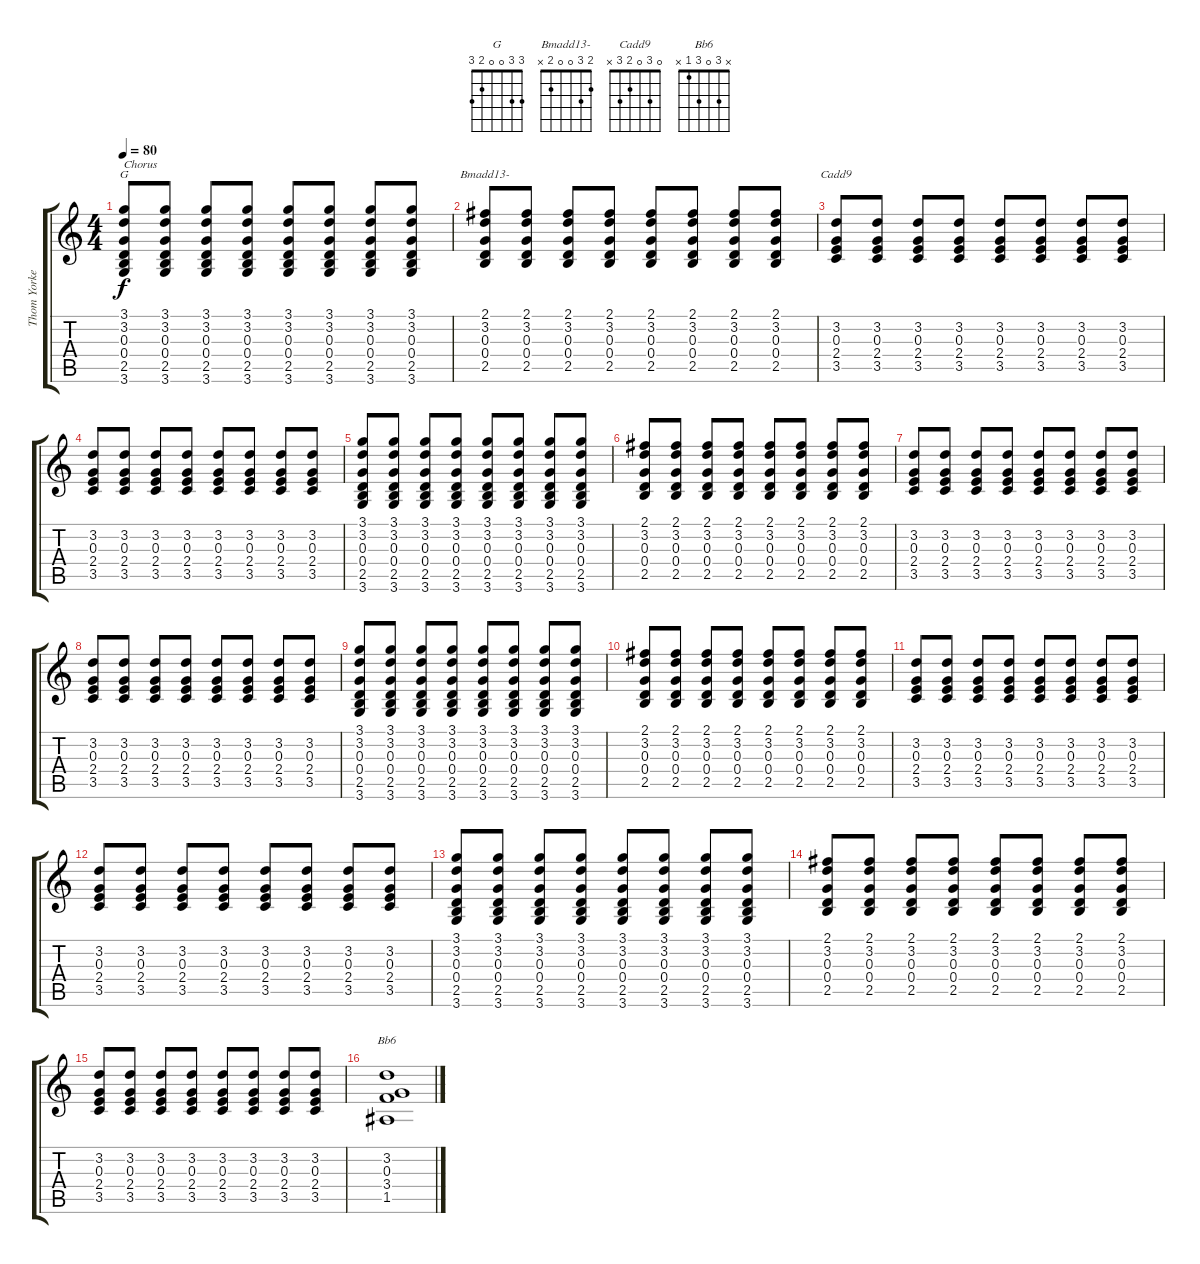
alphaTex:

\track ("Thom Yorke (guitar)" "Thom Yorke") {instrument acousticguitarsteel}
\staff {score tabs}
\tuning (E4 B3 G3 D3 A2 E2) {hide}
\chord ("G" 3 3 0 0 2 3)
\chord ("Bmadd13-" 2 3 0 0 2 x)
\chord ("Cadd9" 0 3 0 2 3 x)
\chord ("Bb6" x 3 0 3 1 x)
\ts (4 4)
\tempo 80
\clef g2
\ks c
(3.1 3.2 0.3 0.4 2.5 3.6).8{ch "G" txt "Chorus" dy f} (3.1 3.2 0.3 0.4 2.5 3.6).8 (3.1 3.2 0.3 0.4 2.5 3.6).8 (3.1 3.2 0.3 0.4 2.5 3.6).8 (3.1 3.2 0.3 0.4 2.5 3.6).8 (3.1 3.2 0.3 0.4 2.5 3.6).8 (3.1 3.2 0.3 0.4 2.5 3.6).8 (3.1 3.2 0.3 0.4 2.5 3.6).8 |
(2.1 3.2 0.3 0.4 2.5).8{ch "Bmadd13-"} (2.1 3.2 0.3 0.4 2.5).8 (2.1 3.2 0.3 0.4 2.5).8 (2.1 3.2 0.3 0.4 2.5).8 (2.1 3.2 0.3 0.4 2.5).8 (2.1 3.2 0.3 0.4 2.5).8 (2.1 3.2 0.3 0.4 2.5).8 (2.1 3.2 0.3 0.4 2.5).8 |
(3.2 0.3 2.4 3.5).8{ch "Cadd9"} (3.2 0.3 2.4 3.5).8 (3.2 0.3 2.4 3.5).8 (3.2 0.3 2.4 3.5).8 (3.2 0.3 2.4 3.5).8 (3.2 0.3 2.4 3.5).8 (3.2 0.3 2.4 3.5).8 (3.2 0.3 2.4 3.5).8 |
(3.2 0.3 2.4 3.5).8 (3.2 0.3 2.4 3.5).8 (3.2 0.3 2.4 3.5).8 (3.2 0.3 2.4 3.5).8 (3.2 0.3 2.4 3.5).8 (3.2 0.3 2.4 3.5).8 (3.2 0.3 2.4 3.5).8 (3.2 0.3 2.4 3.5).8 |
(3.1 3.2 0.3 0.4 2.5 3.6).8 (3.1 3.2 0.3 0.4 2.5 3.6).8 (3.1 3.2 0.3 0.4 2.5 3.6).8 (3.1 3.2 0.3 0.4 2.5 3.6).8 (3.1 3.2 0.3 0.4 2.5 3.6).8 (3.1 3.2 0.3 0.4 2.5 3.6).8 (3.1 3.2 0.3 0.4 2.5 3.6).8 (3.1 3.2 0.3 0.4 2.5 3.6).8 |
(2.1 3.2 0.3 0.4 2.5).8 (2.1 3.2 0.3 0.4 2.5).8 (2.1 3.2 0.3 0.4 2.5).8 (2.1 3.2 0.3 0.4 2.5).8 (2.1 3.2 0.3 0.4 2.5).8 (2.1 3.2 0.3 0.4 2.5).8 (2.1 3.2 0.3 0.4 2.5).8 (2.1 3.2 0.3 0.4 2.5).8 |
(3.2 0.3 2.4 3.5).8 (3.2 0.3 2.4 3.5).8 (3.2 0.3 2.4 3.5).8 (3.2 0.3 2.4 3.5).8 (3.2 0.3 2.4 3.5).8 (3.2 0.3 2.4 3.5).8 (3.2 0.3 2.4 3.5).8 (3.2 0.3 2.4 3.5).8 |
(3.2 0.3 2.4 3.5).8 (3.2 0.3 2.4 3.5).8 (3.2 0.3 2.4 3.5).8 (3.2 0.3 2.4 3.5).8 (3.2 0.3 2.4 3.5).8 (3.2 0.3 2.4 3.5).8 (3.2 0.3 2.4 3.5).8 (3.2 0.3 2.4 3.5).8 |
(3.1 3.2 0.3 0.4 2.5 3.6).8 (3.1 3.2 0.3 0.4 2.5 3.6).8 (3.1 3.2 0.3 0.4 2.5 3.6).8 (3.1 3.2 0.3 0.4 2.5 3.6).8 (3.1 3.2 0.3 0.4 2.5 3.6).8 (3.1 3.2 0.3 0.4 2.5 3.6).8 (3.1 3.2 0.3 0.4 2.5 3.6).8 (3.1 3.2 0.3 0.4 2.5 3.6).8 |
(2.1 3.2 0.3 0.4 2.5).8 (2.1 3.2 0.3 0.4 2.5).8 (2.1 3.2 0.3 0.4 2.5).8 (2.1 3.2 0.3 0.4 2.5).8 (2.1 3.2 0.3 0.4 2.5).8 (2.1 3.2 0.3 0.4 2.5).8 (2.1 3.2 0.3 0.4 2.5).8 (2.1 3.2 0.3 0.4 2.5).8 |
(3.2 0.3 2.4 3.5).8 (3.2 0.3 2.4 3.5).8 (3.2 0.3 2.4 3.5).8 (3.2 0.3 2.4 3.5).8 (3.2 0.3 2.4 3.5).8 (3.2 0.3 2.4 3.5).8 (3.2 0.3 2.4 3.5).8 (3.2 0.3 2.4 3.5).8 |
(3.2 0.3 2.4 3.5).8 (3.2 0.3 2.4 3.5).8 (3.2 0.3 2.4 3.5).8 (3.2 0.3 2.4 3.5).8 (3.2 0.3 2.4 3.5).8 (3.2 0.3 2.4 3.5).8 (3.2 0.3 2.4 3.5).8 (3.2 0.3 2.4 3.5).8 |
(3.1 3.2 0.3 0.4 2.5 3.6).8 (3.1 3.2 0.3 0.4 2.5 3.6).8 (3.1 3.2 0.3 0.4 2.5 3.6).8 (3.1 3.2 0.3 0.4 2.5 3.6).8 (3.1 3.2 0.3 0.4 2.5 3.6).8 (3.1 3.2 0.3 0.4 2.5 3.6).8 (3.1 3.2 0.3 0.4 2.5 3.6).8 (3.1 3.2 0.3 0.4 2.5 3.6).8 |
(2.1 3.2 0.3 0.4 2.5).8 (2.1 3.2 0.3 0.4 2.5).8 (2.1 3.2 0.3 0.4 2.5).8 (2.1 3.2 0.3 0.4 2.5).8 (2.1 3.2 0.3 0.4 2.5).8 (2.1 3.2 0.3 0.4 2.5).8 (2.1 3.2 0.3 0.4 2.5).8 (2.1 3.2 0.3 0.4 2.5).8 |
(3.2 0.3 2.4 3.5).8 (3.2 0.3 2.4 3.5).8 (3.2 0.3 2.4 3.5).8 (3.2 0.3 2.4 3.5).8 (3.2 0.3 2.4 3.5).8 (3.2 0.3 2.4 3.5).8 (3.2 0.3 2.4 3.5).8 (3.2 0.3 2.4 3.5).8 |
(3.2 0.3 3.4 1.5).1{ch "Bb6"}
